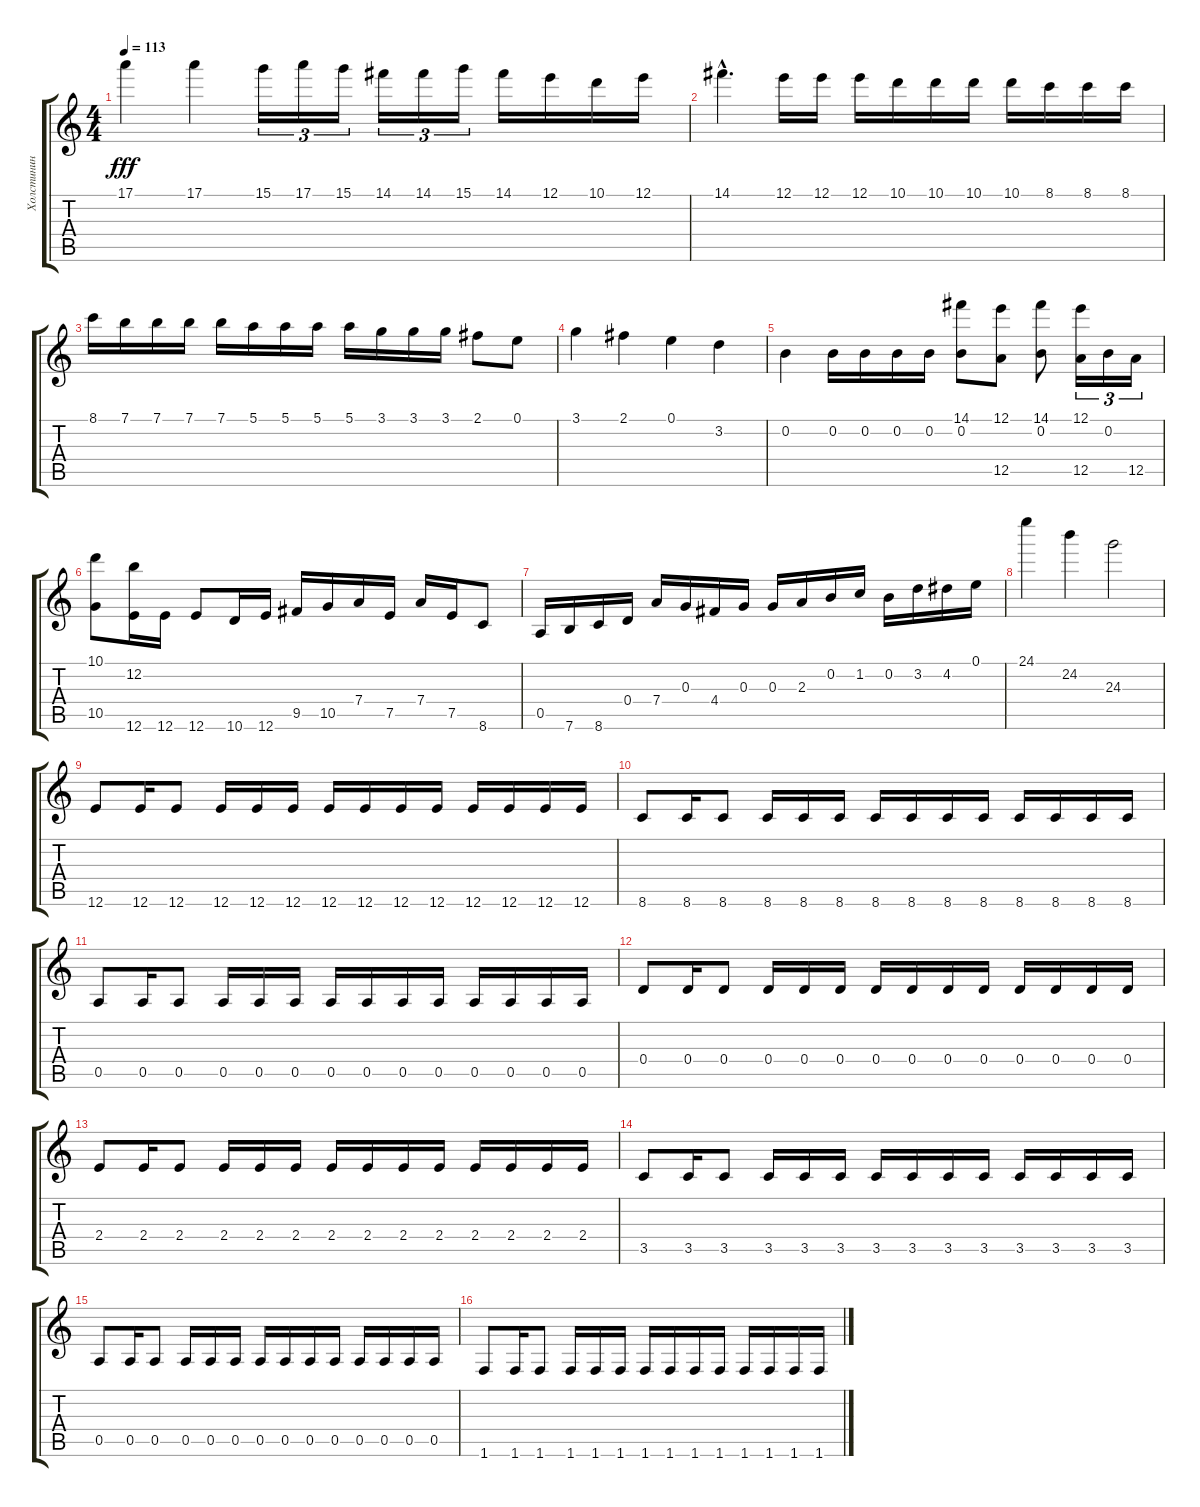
\track ("Холстинин" "Холстинин") {instrument distortionguitar}
\staff {score tabs}
\tuning (E4 B3 G3 D3 A2 E2) {hide}
\ts (4 4)
\tempo 113
\clef g2
\ks c
17.1.4{dy fff} 17.1.4 15.1.16{tu (3 2)} 17.1.16{tu (3 2)} 15.1.16{tu (3 2)} 14.1.16{tu (3 2)} 14.1.16{tu (3 2)} 15.1.16{tu (3 2)} 14.1.16 12.1.16 10.1.16 12.1.16 |
14.1{hac}.4{d} 12.1.16 12.1.16 12.1.16 10.1.16 10.1.16 10.1.16 10.1.16 8.1.16 8.1.16 8.1.16 |
8.1.16 7.1.16 7.1.16 7.1.16 7.1.16 5.1.16 5.1.16 5.1.16 5.1.16 3.1.16 3.1.16 3.1.16 2.1.8 0.1.8 |
3.1.4 2.1.4 0.1.4 3.2.4 |
0.2.4 0.2.16 0.2.16 0.2.16 0.2.16 (14.1 0.2).8 (12.1 12.5).8 (14.1 0.2).8 (12.1 12.5).16{tu (3 2)} 0.2.16{tu (3 2)} 12.5.16{tu (3 2)} |
(10.1 10.5).8 (12.2 12.6).16 12.6.16 12.6.8 10.6.16 12.6.16 9.5.16 10.5.16 7.4.16 7.5.16 7.4.16 7.5.16 8.6.8 |
0.5.16 7.6.16 8.6.16 0.4.16 7.4.16 0.3.16 4.4.16 0.3.16 0.3.16 2.3.16 0.2.16 1.2.16 0.2.16 3.2.16 4.2.16 0.1.16 |
24.1.4 24.2.4 24.3.2 |
12.6.8 12.6.16 12.6.8 12.6.16 12.6.16 12.6.16 12.6.16 12.6.16 12.6.16 12.6.16 12.6.16 12.6.16 12.6.16 12.6.16 |
8.6.8 8.6.16 8.6.8 8.6.16 8.6.16 8.6.16 8.6.16 8.6.16 8.6.16 8.6.16 8.6.16 8.6.16 8.6.16 8.6.16 |
0.5.8 0.5.16 0.5.8 0.5.16 0.5.16 0.5.16 0.5.16 0.5.16 0.5.16 0.5.16 0.5.16 0.5.16 0.5.16 0.5.16 |
0.4.8 0.4.16 0.4.8 0.4.16 0.4.16 0.4.16 0.4.16 0.4.16 0.4.16 0.4.16 0.4.16 0.4.16 0.4.16 0.4.16 |
2.4.8 2.4.16 2.4.8 2.4.16 2.4.16 2.4.16 2.4.16 2.4.16 2.4.16 2.4.16 2.4.16 2.4.16 2.4.16 2.4.16 |
3.5.8 3.5.16 3.5.8 3.5.16 3.5.16 3.5.16 3.5.16 3.5.16 3.5.16 3.5.16 3.5.16 3.5.16 3.5.16 3.5.16 |
0.5.8 0.5.16 0.5.8 0.5.16 0.5.16 0.5.16 0.5.16 0.5.16 0.5.16 0.5.16 0.5.16 0.5.16 0.5.16 0.5.16 |
1.6.8 1.6.16 1.6.8 1.6.16 1.6.16 1.6.16 1.6.16 1.6.16 1.6.16 1.6.16 1.6.16 1.6.16 1.6.16 1.6.16
